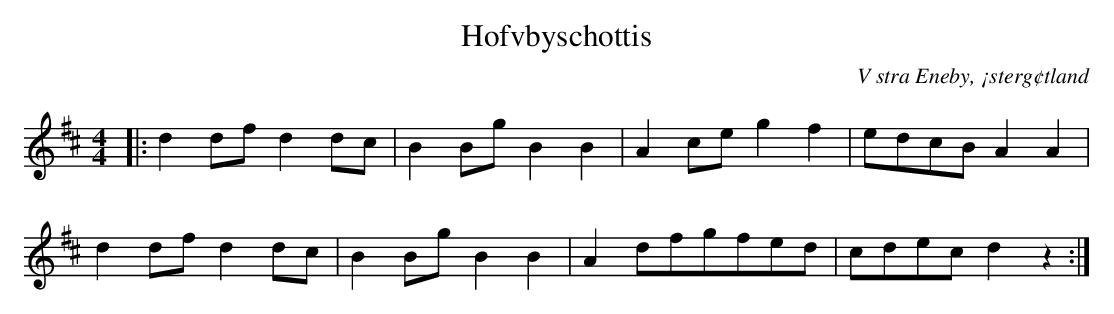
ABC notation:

X:1
T:Hofvbyschottis
O:V stra Eneby, ¡sterg¢tland
M:4/4
L:1/8
K:D
|: d2dfd2dc | B2BgB2B2 | A2ceg2f2 | edcBA2A2 |
   d2dfd2dc | B2BgB2B2 | A2dfgfed | cdecd2z2:|
:|
